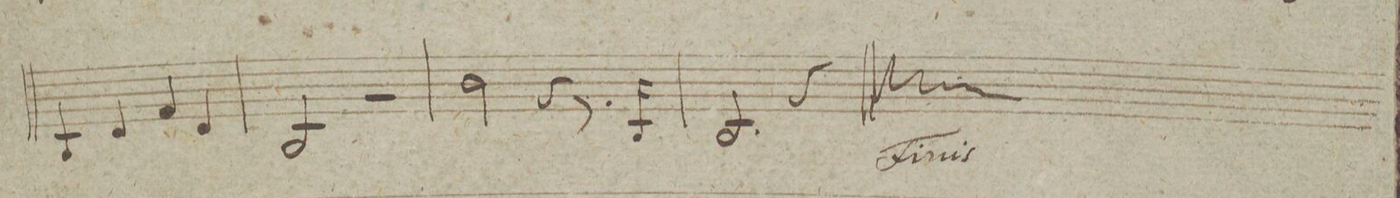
**kern	**dynam
*I"Viola	*
*clefC3	*
*k[]	*
*met(c|)	*
*M2/2	*
4C/	.
4E/	.
4G/	.
4E/	.
=221	=221
2C/	.
2r	.
=222	=222
2c\	.
4r	.
8.r	.
16C/	.
=223	=223
2.C/	.
4re	.
==	==
*-	*-
